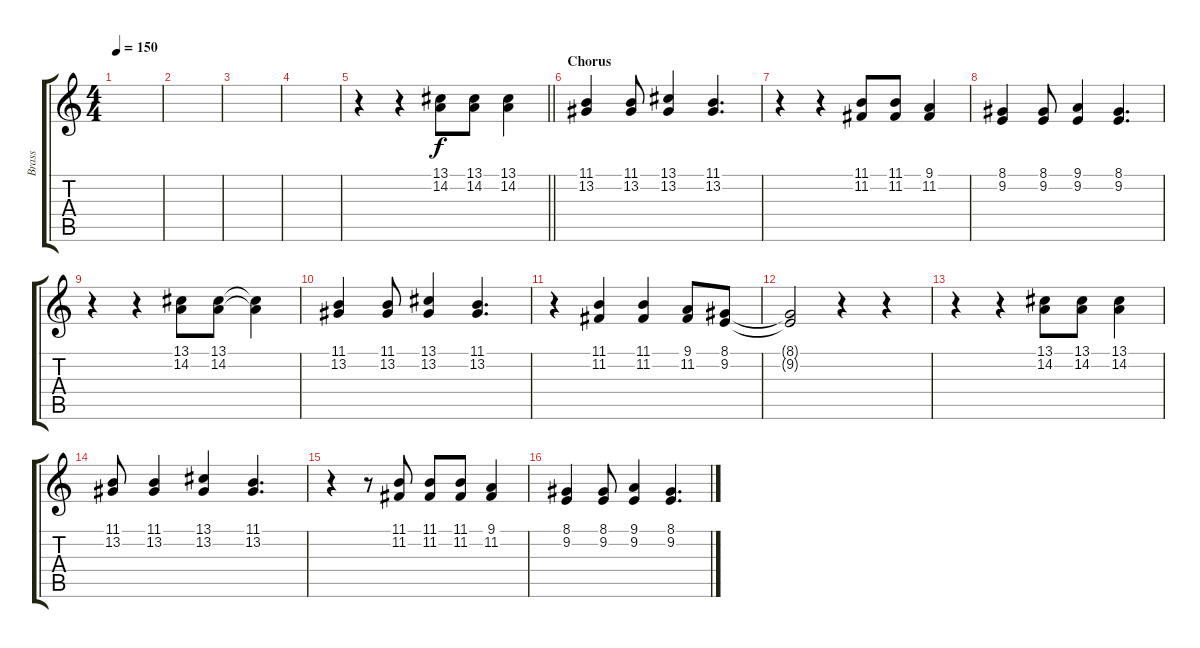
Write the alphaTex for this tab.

\track ("Brass" "Brass") {instrument brasssection}
\staff {score tabs}
\tuning (C4 G3 Eb3 Bb2 F2 C2) {hide}
\ts (4 4)
\tempo 150
\clef g2
\ks c
|
|
|
|
\barLineRight lightlight
r.4 r.4 (13.1 14.2).8 (13.1 14.2).8 (13.1 14.2).4 |
\section ("" "Chorus")
(11.1 13.2).4 (11.1 13.2).8 (13.1 13.2).4 (11.1 13.2).4{d} |
r.4 r.4 (11.1 11.2).8 (11.1 11.2).8 (9.1 11.2).4 |
(8.1 9.2).4 (8.1 9.2).8 (9.1 9.2).4 (8.1 9.2).4{d} |
r.4 r.4 (13.1 14.2).8 (13.1 14.2).8 (13.1{t} 14.2{t}).4 |
(11.1 13.2).4 (11.1 13.2).8 (13.1 13.2).4 (11.1 13.2).4{d} |
r.4 (11.1 11.2).4 (11.1 11.2).4 (9.1 11.2).8 (8.1 9.2).8 |
(8.1{t} 9.2{t}).2 r.4 r.4 |
r.4 r.4 (13.1 14.2).8 (13.1 14.2).8 (13.1 14.2).4 |
(11.1 13.2).8 (11.1 13.2).4 (13.1 13.2).4 (11.1 13.2).4{d} |
r.4 r.8 (11.1 11.2).8 (11.1 11.2).8 (11.1 11.2).8 (9.1 11.2).4 |
(8.1 9.2).4 (8.1 9.2).8 (9.1 9.2).4 (8.1 9.2).4{d}
